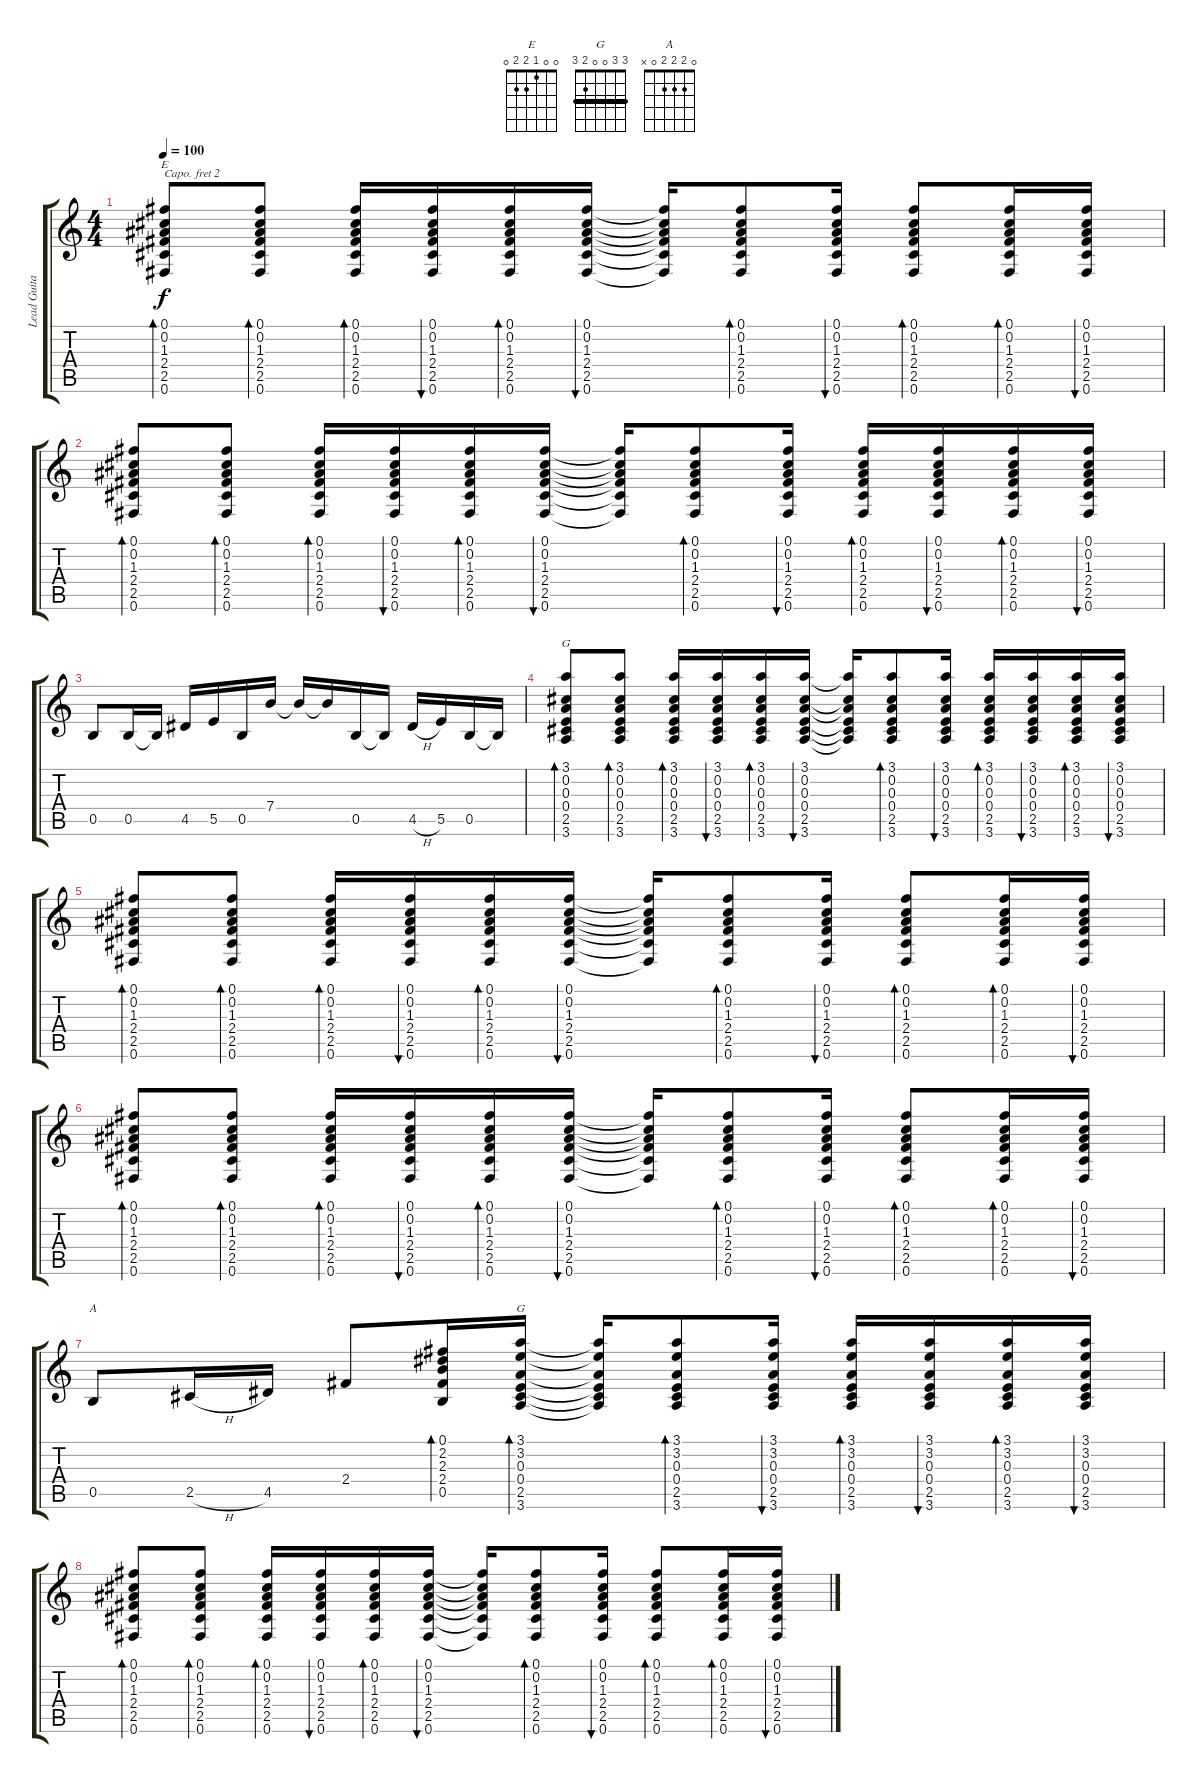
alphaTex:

\track ("Lead Guitar(Noel)" "Lead Guita") {instrument acousticguitarsteel}
\staff {score tabs}
\capo 2
\tuning (E4 B3 G3 D3 A2 E2) {hide}
\chord ("E" 0 0 1 2 2 0)
\chord ("G" 3 0 0 0 2 3)
\chord ("A" 0 2 2 2 0 x)
\chord ("G" 3 3 0 0 2 3) {barre 3}
\ts (4 4)
\tempo 100
\clef g2
\ks c
(0.1 0.2 1.3 2.4 2.5 0.6).8{bd 60 ch "E" dy f} (0.1 0.2 1.3 2.4 2.5 0.6).8{bd 60} (0.1 0.2 1.3 2.4 2.5 0.6).16{bd 60} (0.1 0.2 1.3 2.4 2.5 0.6).16{bu 60} (0.1 0.2 1.3 2.4 2.5 0.6).16{bd 60} (0.1 0.2 1.3 2.4 2.5 0.6).16{bu 60} (0.1{t} 0.2{t} 1.3{t} 2.4{t} 2.5{t} 0.6{t}).16 (0.1 0.2 1.3 2.4 2.5 0.6).8{bd 60} (0.1 0.2 1.3 2.4 2.5 0.6).16{bu 60} (0.1 0.2 1.3 2.4 2.5 0.6).8{bd 60} (0.1 0.2 1.3 2.4 2.5 0.6).16{bd 60} (0.1 0.2 1.3 2.4 2.5 0.6).16{bu 60} |
(0.1 0.2 1.3 2.4 2.5 0.6).8{bd 60} (0.1 0.2 1.3 2.4 2.5 0.6).8{bd 60} (0.1 0.2 1.3 2.4 2.5 0.6).16{bd 60} (0.1 0.2 1.3 2.4 2.5 0.6).16{bu 60} (0.1 0.2 1.3 2.4 2.5 0.6).16{bd 60} (0.1 0.2 1.3 2.4 2.5 0.6).16{bu 60} (0.1{t} 0.2{t} 1.3{t} 2.4{t} 2.5{t} 0.6{t}).16 (0.1 0.2 1.3 2.4 2.5 0.6).8{bd 60} (0.1 0.2 1.3 2.4 2.5 0.6).16{bu 60} (0.1 0.2 1.3 2.4 2.5 0.6).16{bd 60} (0.1 0.2 1.3 2.4 2.5 0.6).16{bu 60} (0.1 0.2 1.3 2.4 2.5 0.6).16{bd 60} (0.1 0.2 1.3 2.4 2.5 0.6).16{bu 60} |
0.5.8{volume 16} 0.5.16 0.5{t}.16 4.5.16 5.5.16 0.5.16 7.4.16 7.4{t}.16 7.4{t}.16 0.5.16 0.5{t}.16 4.5{h}.16 5.5.16 0.5.16 0.5{t}.16 |
(3.1 0.2 0.3 0.4 2.5 3.6).8{bd 60 ch "G" volume 9} (3.1 0.2 0.3 0.4 2.5 3.6).8{bd 60} (3.1 0.2 0.3 0.4 2.5 3.6).16{bd 60} (3.1 0.2 0.3 0.4 2.5 3.6).16{bu 60} (3.1 0.2 0.3 0.4 2.5 3.6).16{bd 60} (3.1 0.2 0.3 0.4 2.5 3.6).16{bu 60} (3.1{t} 0.2{t} 0.3{t} 0.4{t} 2.5{t} 3.6{t}).16 (3.1 0.2 0.3 0.4 2.5 3.6).8{bd 60} (3.1 0.2 0.3 0.4 2.5 3.6).16{bu 60} (3.1 0.2 0.3 0.4 2.5 3.6).16{bd 60} (3.1 0.2 0.3 0.4 2.5 3.6).16{bu 60} (3.1 0.2 0.3 0.4 2.5 3.6).16{bd 60} (3.1 0.2 0.3 0.4 2.5 3.6).16{bu 60} |
(0.1 0.2 1.3 2.4 2.5 0.6).8{bd 60} (0.1 0.2 1.3 2.4 2.5 0.6).8{bd 60} (0.1 0.2 1.3 2.4 2.5 0.6).16{bd 60} (0.1 0.2 1.3 2.4 2.5 0.6).16{bu 60} (0.1 0.2 1.3 2.4 2.5 0.6).16{bd 60} (0.1 0.2 1.3 2.4 2.5 0.6).16{bu 60} (0.1{t} 0.2{t} 1.3{t} 2.4{t} 2.5{t} 0.6{t}).16 (0.1 0.2 1.3 2.4 2.5 0.6).8{bd 60} (0.1 0.2 1.3 2.4 2.5 0.6).16{bu 60} (0.1 0.2 1.3 2.4 2.5 0.6).8{bd 60} (0.1 0.2 1.3 2.4 2.5 0.6).16{bd 60} (0.1 0.2 1.3 2.4 2.5 0.6).16{bu 60} |
(0.1 0.2 1.3 2.4 2.5 0.6).8{bd 60} (0.1 0.2 1.3 2.4 2.5 0.6).8{bd 60} (0.1 0.2 1.3 2.4 2.5 0.6).16{bd 60} (0.1 0.2 1.3 2.4 2.5 0.6).16{bu 60} (0.1 0.2 1.3 2.4 2.5 0.6).16{bd 60} (0.1 0.2 1.3 2.4 2.5 0.6).16{bu 60} (0.1{t} 0.2{t} 1.3{t} 2.4{t} 2.5{t} 0.6{t}).16 (0.1 0.2 1.3 2.4 2.5 0.6).8{bd 60} (0.1 0.2 1.3 2.4 2.5 0.6).16{bu 60} (0.1 0.2 1.3 2.4 2.5 0.6).8{bd 60} (0.1 0.2 1.3 2.4 2.5 0.6).16{bd 60} (0.1 0.2 1.3 2.4 2.5 0.6).16{bu 60} |
0.5.8{ch "A"} 2.5{h}.16 4.5.16 2.4.8 (0.1 2.2 2.3 2.4 0.5).16{bd 60} (3.1 3.2 0.3 0.4 2.5 3.6).16{bd 60 ch "G"} (3.1{t} 3.2{t} 0.3{t} 0.4{t} 2.5{t} 3.6{t}).16 (3.1 3.2 0.3 0.4 2.5 3.6).8{bd 60} (3.1 3.2 0.3 0.4 2.5 3.6).16{bu 60} (3.1 3.2 0.3 0.4 2.5 3.6).16{bd 60} (3.1 3.2 0.3 0.4 2.5 3.6).16{bu 60} (3.1 3.2 0.3 0.4 2.5 3.6).16{bd 60} (3.1 3.2 0.3 0.4 2.5 3.6).16{bu 60} |
(0.1 0.2 1.3 2.4 2.5 0.6).8{bd 60} (0.1 0.2 1.3 2.4 2.5 0.6).8{bd 60} (0.1 0.2 1.3 2.4 2.5 0.6).16{bd 60} (0.1 0.2 1.3 2.4 2.5 0.6).16{bu 60} (0.1 0.2 1.3 2.4 2.5 0.6).16{bd 60} (0.1 0.2 1.3 2.4 2.5 0.6).16{bu 60} (0.1{t} 0.2{t} 1.3{t} 2.4{t} 2.5{t} 0.6{t}).16 (0.1 0.2 1.3 2.4 2.5 0.6).8{bd 60} (0.1 0.2 1.3 2.4 2.5 0.6).16{bu 60} (0.1 0.2 1.3 2.4 2.5 0.6).8{bd 60} (0.1 0.2 1.3 2.4 2.5 0.6).16{bd 60} (0.1 0.2 1.3 2.4 2.5 0.6).16{bu 60}
